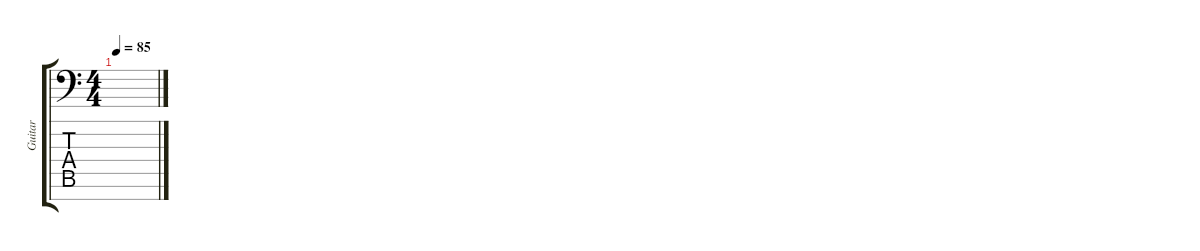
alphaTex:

\track ("Guitar" "Guitar") {instrument overdrivenguitar}
\staff {score tabs}
\tuning (E4 B3 G3 D3 A2 E2 C-1) {hide}
\ts (4 4)
\tempo 85
\clef f4
\ks c
